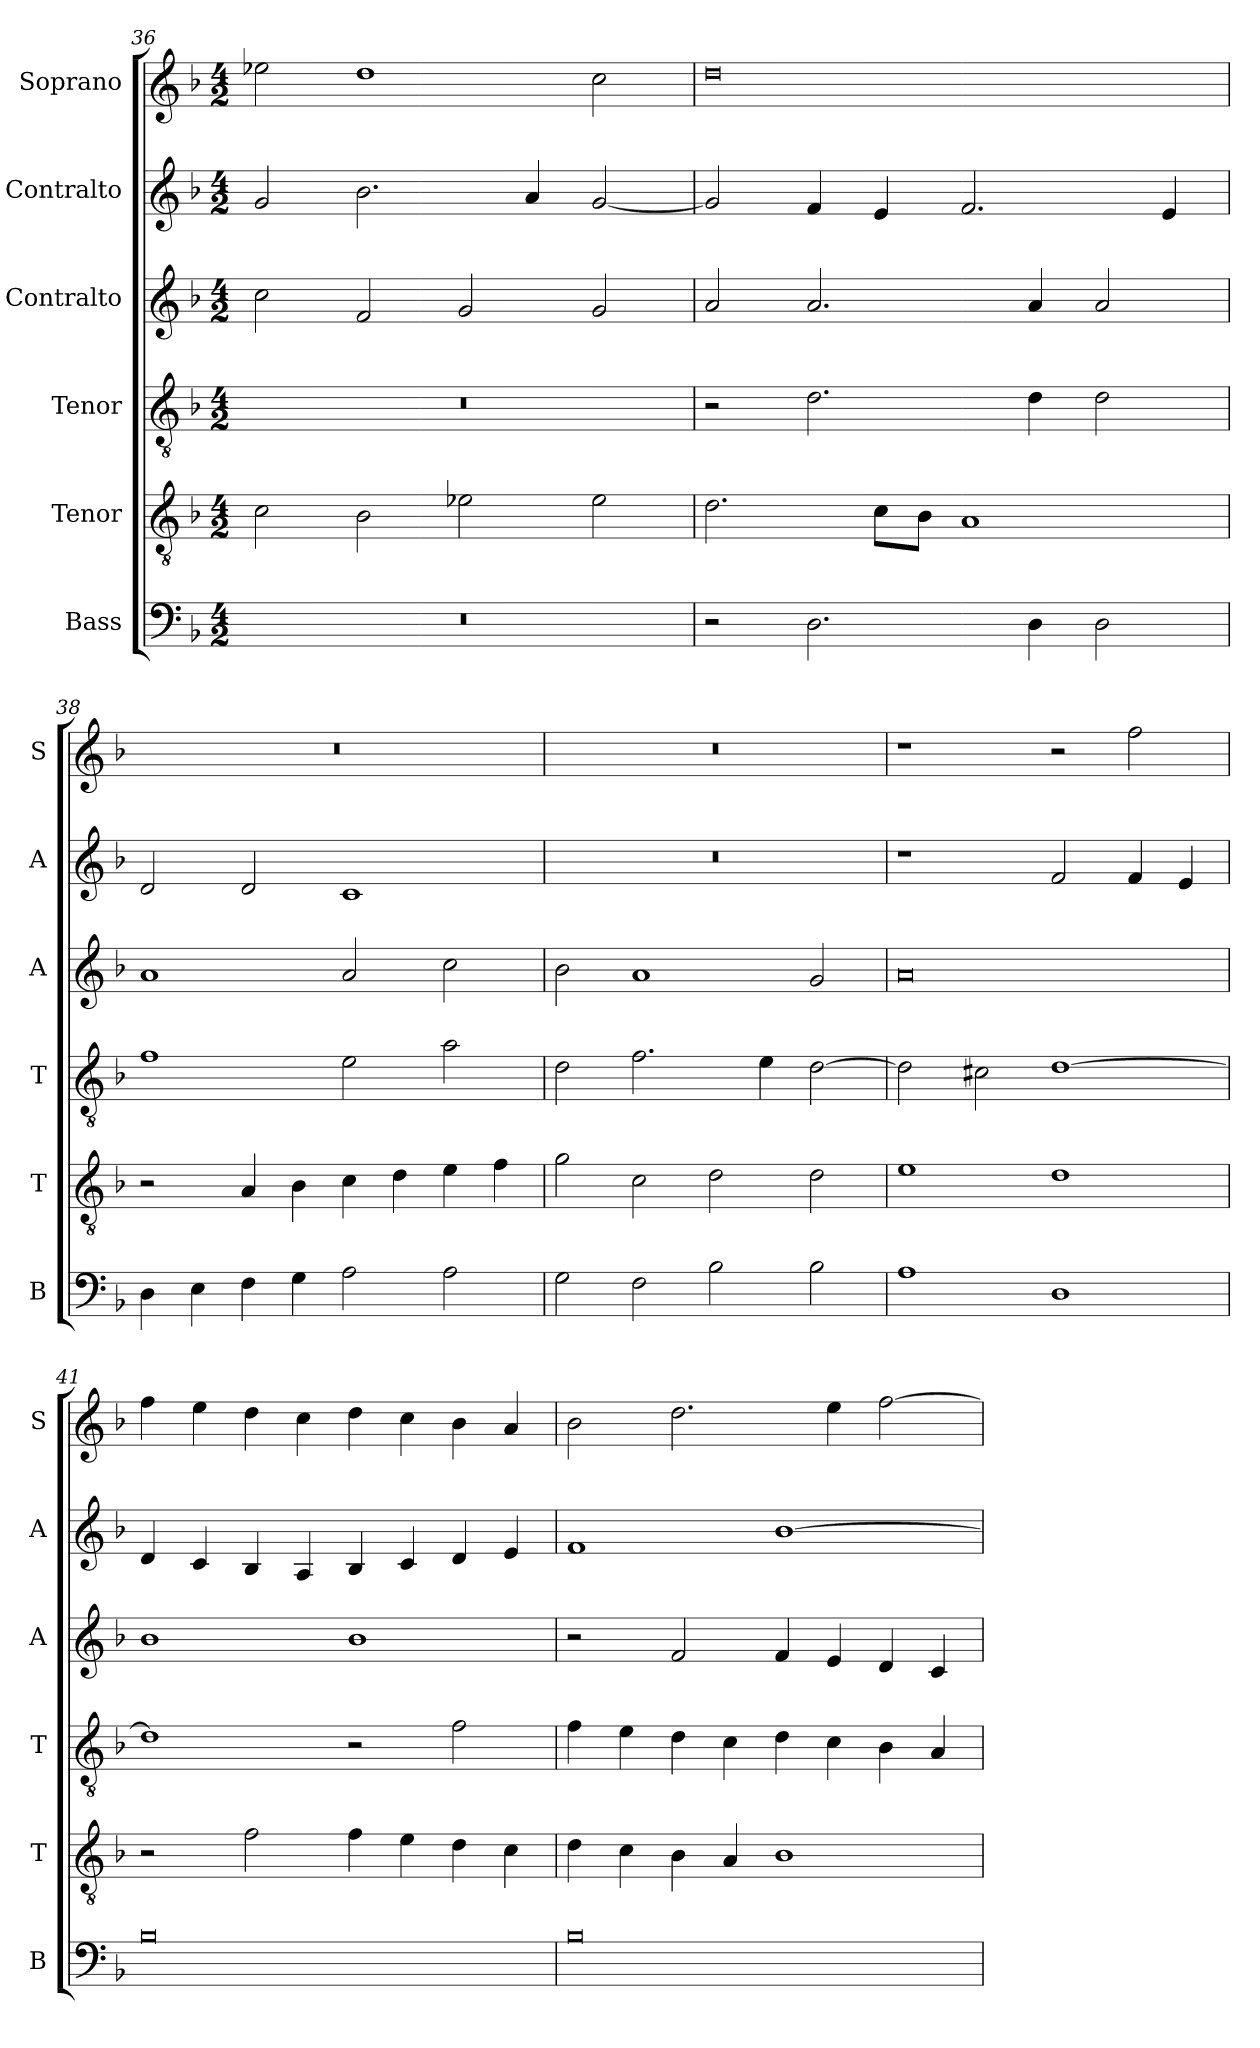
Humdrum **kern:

**kern	**kern	**kern	**kern	**kern	**kern
*part6	*part5	*part4	*part3	*part2	*part1
*staff6	*staff5	*staff4	*staff3	*staff2	*staff1
*I"Bass	*I"Tenor	*I"Tenor	*I"Contralto	*I"Contralto	*I"Soprano
*I'B	*I'T	*I'T	*I'A	*I'A	*I'S
*clefF4	*clefGv2	*clefGv2	*clefG2	*clefG2	*clefG2
*k[b-]	*k[b-]	*k[b-]	*k[b-]	*k[b-]	*k[b-]
*G:dor	*G:dor	*G:dor	*G:dor	*G:dor	*G:dor
*M4/2	*M4/2	*M4/2	*M4/2	*M4/2	*M4/2
=36	=36	=36	=36	=36	=36
0r	2c	0r	2cc	2g	2ee-X
.	2B-	.	2f	2.b-	1dd
.	2e-X	.	2g	.	.
.	.	.	.	4a	.
.	2e-	.	2g	[2g	2cc
=37	=37	=37	=37	=37	=37
2r	2.d	2r	2a	2g]	0dd
2.D	.	2.d	2.a	4f	.
.	8c\L	.	.	4e	.
.	8B-\J	.	.	.	.
.	1A	.	.	2.f	.
4D	.	4d	4a	.	.
2D	.	2d	2a	.	.
.	.	.	.	4e	.
=38	=38	=38	=38	=38	=38
4D	2r	1f	1a	2d	0r
4E	.	.	.	.	.
4F	4A	.	.	2d	.
4G	4B-	.	.	.	.
2A	4c	2e	2a	1c	.
.	4d	.	.	.	.
2A	4e	2a	2cc	.	.
.	4f	.	.	.	.
=39	=39	=39	=39	=39	=39
2G	2g	2d	2b-	0r	0r
2F	2c	2.f	1a	.	.
2B-	2d	.	.	.	.
.	.	4e	.	.	.
2B-	2d	[2d	2g	.	.
=40	=40	=40	=40	=40	=40
1A	1e	2d]	0a	1r	1r
.	.	2c#X	.	.	.
1D	1d	[1d	.	2f	2r
.	.	.	.	4f	2ff
.	.	.	.	4e	.
=41	=41	=41	=41	=41	=41
0B-	2r	1d]	1b-	4d	4ff
.	.	.	.	4c	4ee
.	2f	.	.	4B-	4dd
.	.	.	.	4A	4cc
.	4f	2r	1b-	4B-	4dd
.	4e	.	.	4c	4cc
.	4d	2f	.	4d	4b-
.	4c	.	.	4e	4a
=42	=42	=42	=42	=42	=42
0B-	4d	4f	2r	1f	2b-
.	4c	4e	.	.	.
.	4B-	4d	2f	.	2.dd
.	4A	4c	.	.	.
.	1B-	4d	4f	[1b-	.
.	.	4c	4e	.	4ee
.	.	4B-	4d	.	[2ff
.	.	4A	4c	.	.
=	=	=	=	=	=
*-	*-	*-	*-	*-	*-
